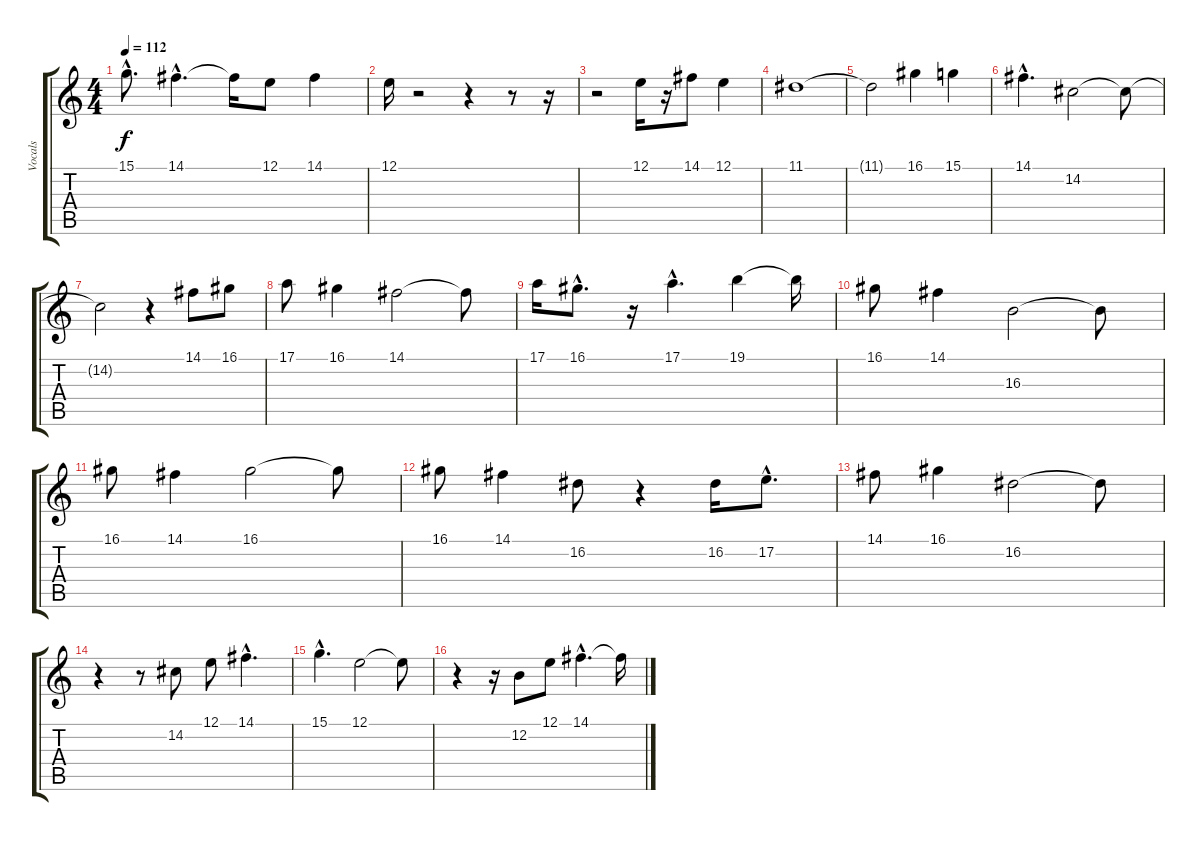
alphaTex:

\track ("Vocals" "Vocals") {instrument panflute}
\staff {score tabs}
\tuning (E4 B3 G3 D3 A2 E2) {hide}
\ts (4 4)
\tempo 112
\clef g2
\ks c
15.1{hac}.8{d dy f} 14.1{hac}.4{d} 14.1{t}.16 12.1.8 14.1.4 |
12.1.16 r.2 r.4 r.8 r.16 |
r.2 12.1.16 r.16 14.1.8 12.1.4 |
11.1.1 |
11.1{t}.2 16.1.4 15.1.4 |
14.1{hac}.4{d} 14.2.2 14.2{t}.8 |
14.2{t}.2 r.4 14.1.8 16.1.8 |
17.1.8 16.1.4 14.1.2 14.1{t}.8 |
17.1.16 16.1{hac}.8{d} r.16 17.1{hac}.4{d} 19.1.4 19.1{t}.16 |
16.1.8 14.1.4 16.3.2 16.3{t}.8 |
16.1.8 14.1.4 16.1.2 16.1{t}.8 |
16.1.8 14.1.4 16.2.8 r.4 16.2.16 17.2{hac}.8{d} |
14.1.8 16.1.4 16.2.2 16.2{t}.8 |
r.4 r.8 14.2.8 12.1.8 14.1{hac}.4{d} |
15.1{hac}.4{d} 12.1.2 12.1{t}.8 |
r.4 r.16 12.2.8 12.1.8 14.1{hac}.4{d} 14.1{t}.16
